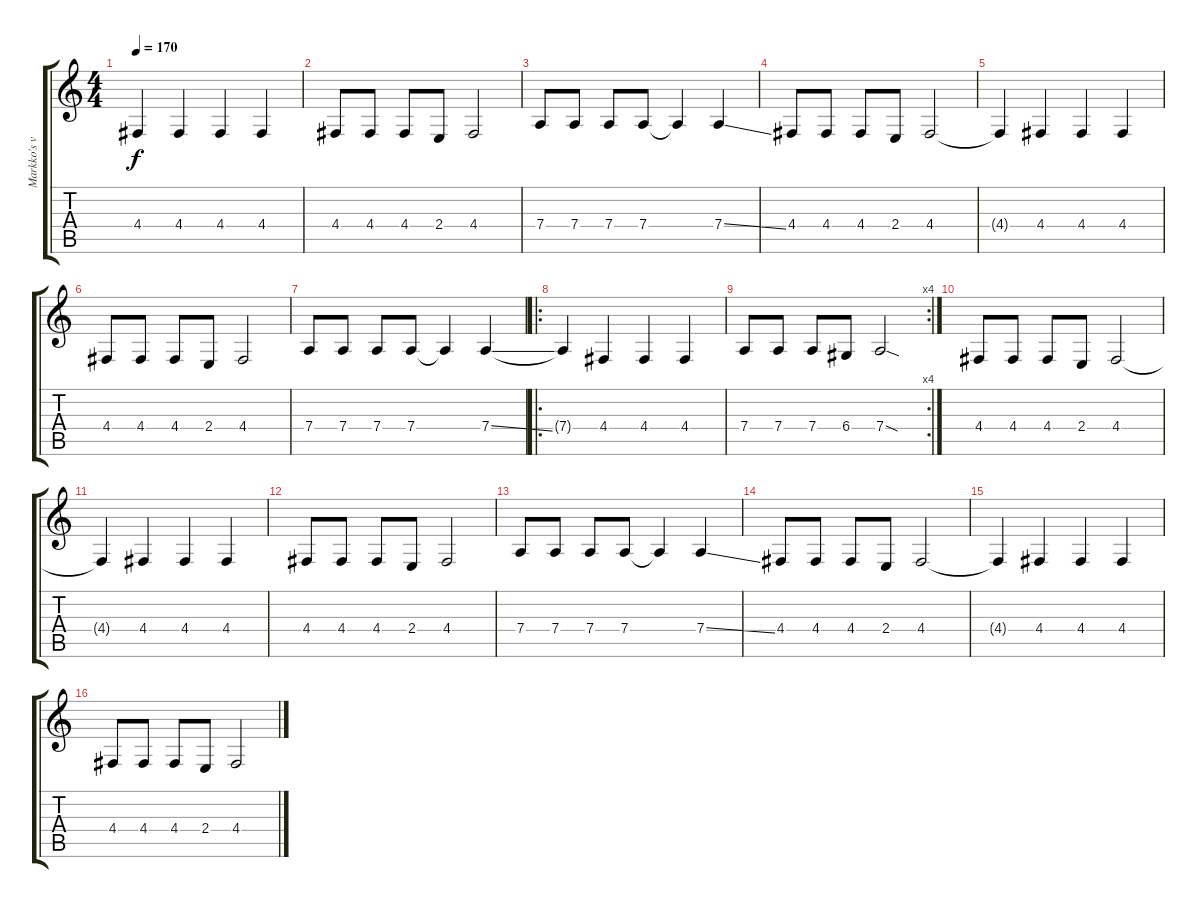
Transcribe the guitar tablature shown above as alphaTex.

\track ("Markko's voice" "Markko's v") {instrument cello}
\staff {score tabs}
\tuning (E4 B3 G3 D3 A2 E2) {hide}
\ts (4 4)
\tempo 170
\clef g2
\ks c
4.4{t}.4{dy f} 4.4.4 4.4.4 4.4.4 |
4.4.8 4.4.8 4.4.8 2.4.8 4.4.2 |
7.4.8 7.4.8 7.4.8 7.4.8 7.4{t}.4 7.4{ss}.4 |
4.4.8 4.4.8 4.4.8 2.4.8 4.4.2 |
4.4{t}.4 4.4.4 4.4.4 4.4.4 |
4.4.8 4.4.8 4.4.8 2.4.8 4.4.2 |
7.4.8 7.4.8 7.4.8 7.4.8 7.4{t}.4 7.4{ss}.4 |
\ro
7.4{t}.4 4.4.4 4.4.4 4.4.4 |
\rc 4
7.4.8 7.4.8 7.4.8 6.4.8 7.4{sod}.2 |
4.4.8 4.4.8 4.4.8 2.4.8 4.4.2 |
4.4{t}.4 4.4.4 4.4.4 4.4.4 |
4.4.8 4.4.8 4.4.8 2.4.8 4.4.2 |
7.4.8 7.4.8 7.4.8 7.4.8 7.4{t}.4 7.4{ss}.4 |
4.4.8 4.4.8 4.4.8 2.4.8 4.4.2 |
4.4{t}.4 4.4.4 4.4.4 4.4.4 |
4.4.8 4.4.8 4.4.8 2.4.8 4.4.2
